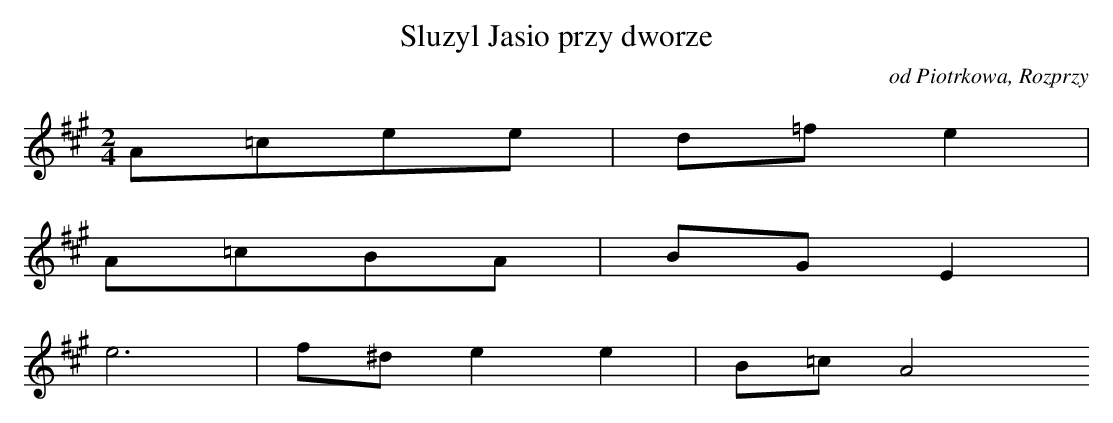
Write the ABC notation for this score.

X:1
T: Sluzyl Jasio przy dworze
O: od Piotrkowa, Rozprzy
M: 2/4
L: 1/8
K: A
A=cee | d=fe2 |
A=cBA | BGE2 |
e6 | f^de2e2 | B=cA4
